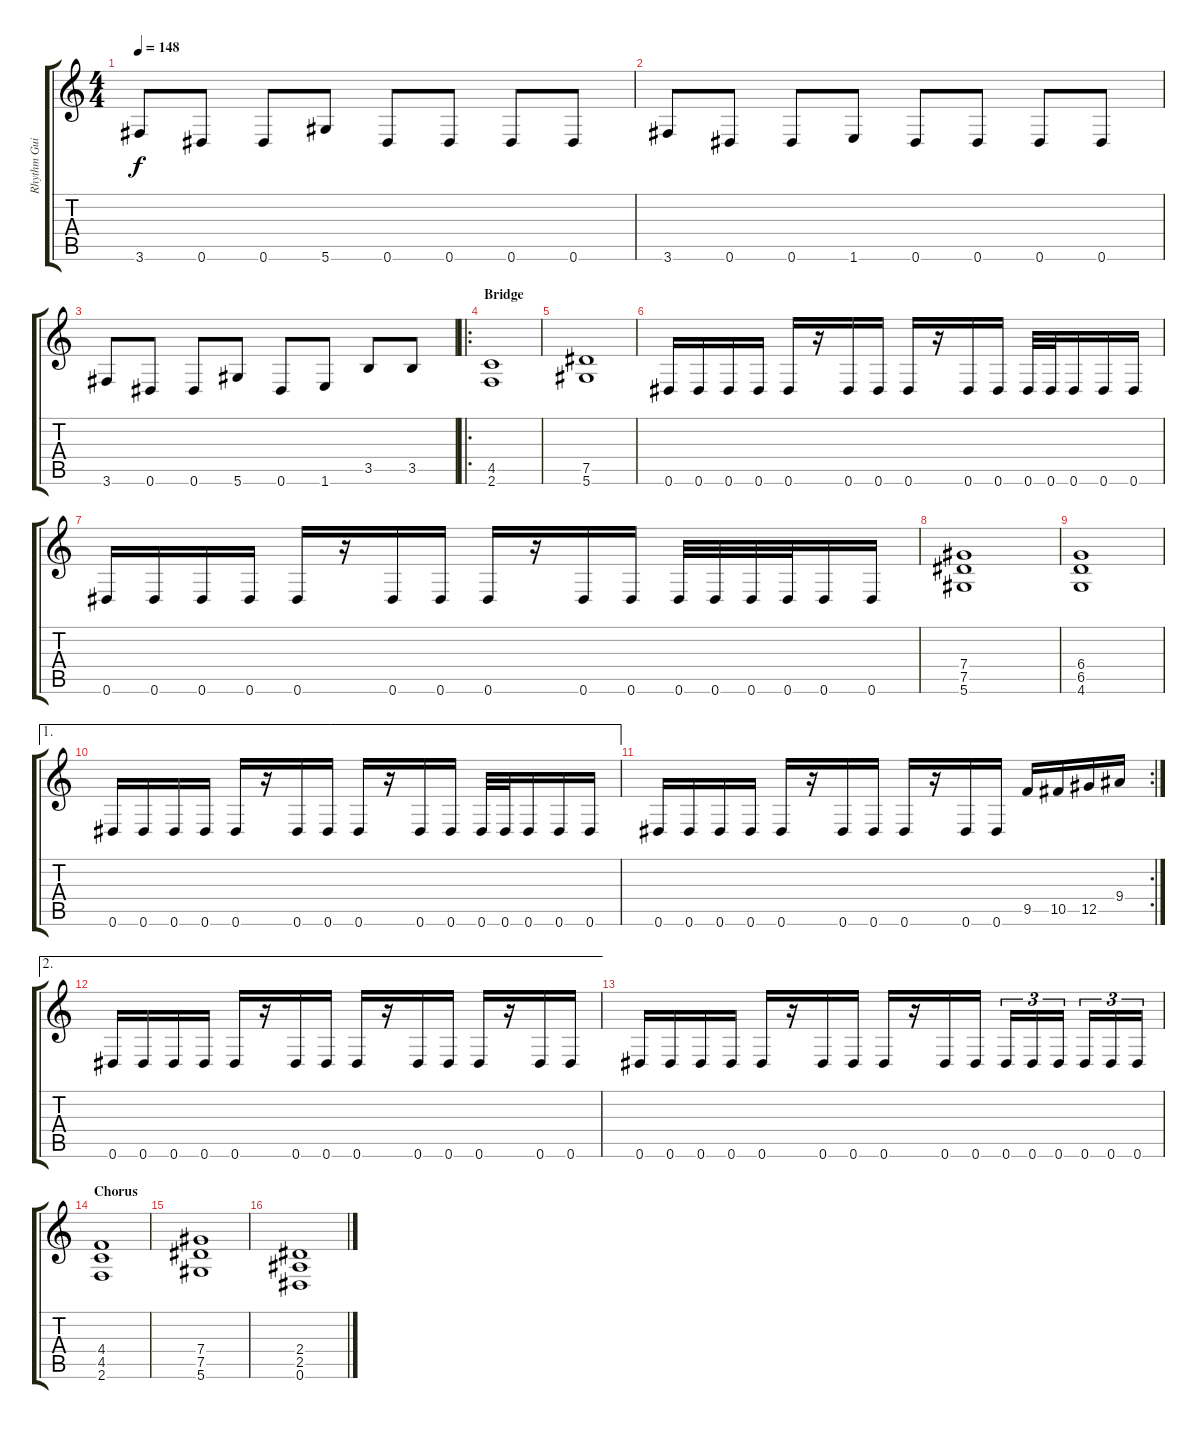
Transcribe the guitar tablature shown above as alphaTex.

\track ("Rhythm Guitar" "Rhythm Gui") {instrument distortionguitar}
\staff {score tabs}
\tuning (Eb4 Bb3 Gb3 Db3 Ab2 Eb2) {hide}
\ts (4 4)
\tempo 148
\clef g2
\ks c
3.6.8{dy f} 0.6.8 0.6.8 5.6.8 0.6.8 0.6.8 0.6.8 0.6.8 |
3.6.8 0.6.8 0.6.8 1.6.8 0.6.8 0.6.8 0.6.8 0.6.8 |
3.6.8 0.6.8 0.6.8 5.6.8 0.6.8 1.6.8 3.5.8 3.5.8 |
\ro
\section ("" "Bridge")
(4.5 2.6).1 |
(7.5 5.6).1 |
0.6.16 0.6.16 0.6.16 0.6.16 0.6.16 r.16 0.6.16 0.6.16 0.6.16 r.16 0.6.16 0.6.16 0.6.32 0.6.32 0.6.16 0.6.16 0.6.16 |
0.6.16 0.6.16 0.6.16 0.6.16 0.6.16 r.16 0.6.16 0.6.16 0.6.16 r.16 0.6.16 0.6.16 0.6.32 0.6.32 0.6.32 0.6.32 0.6.16 0.6.16 |
(7.4 7.5 5.6).1 |
(6.4 6.5 4.6).1 |
\ae 1
0.6.16 0.6.16 0.6.16 0.6.16 0.6.16 r.16 0.6.16 0.6.16 0.6.16 r.16 0.6.16 0.6.16 0.6.32 0.6.32 0.6.16 0.6.16 0.6.16 |
\rc 2
0.6.16 0.6.16 0.6.16 0.6.16 0.6.16 r.16 0.6.16 0.6.16 0.6.16 r.16 0.6.16 0.6.16 9.5.16 10.5.16 12.5.16 9.4.16 |
\ae 2
0.6.16 0.6.16 0.6.16 0.6.16 0.6.16 r.16 0.6.16 0.6.16 0.6.16 r.16 0.6.16 0.6.16 0.6.16 r.16 0.6.16 0.6.16 |
0.6.16 0.6.16 0.6.16 0.6.16 0.6.16 r.16 0.6.16 0.6.16 0.6.16 r.16 0.6.16 0.6.16 0.6.16{tu (3 2)} 0.6.16{tu (3 2)} 0.6.16{tu (3 2)} 0.6.16{tu (3 2)} 0.6.16{tu (3 2)} 0.6.16{tu (3 2)} |
\section ("" "Chorus")
(4.4 4.5 2.6).1 |
(7.4 7.5 5.6).1 |
(2.4 2.5 0.6).1
